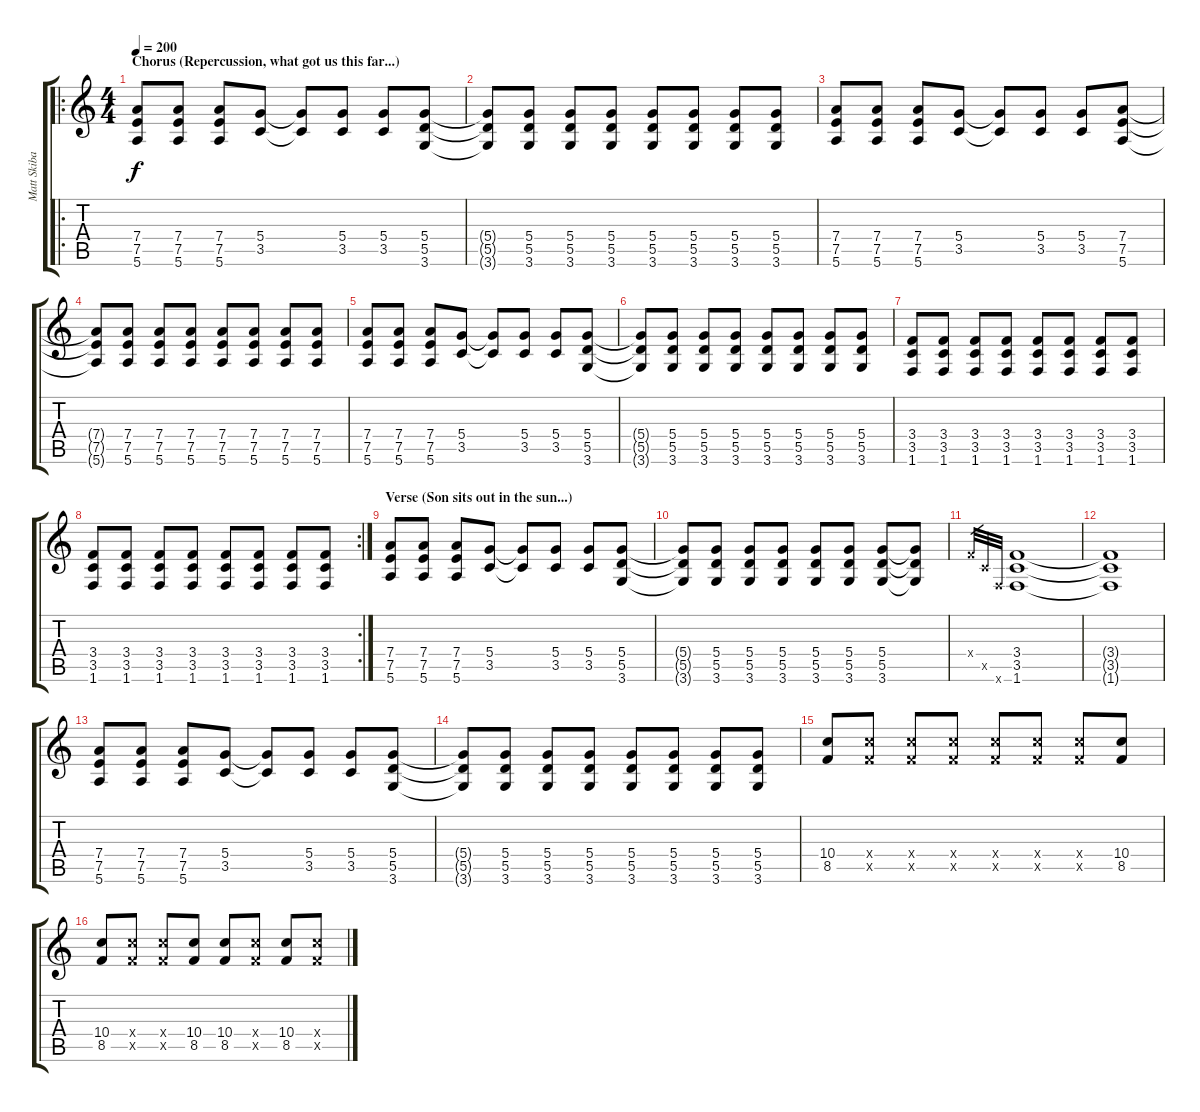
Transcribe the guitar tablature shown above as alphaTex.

\track ("Matt Skiba" "Matt Skiba") {instrument distortionguitar}
\staff {score tabs}
\tuning (E4 B3 G3 D3 A2 E2) {hide}
\ro
\ts (4 4)
\section ("" "Chorus (Repercussion, what got us this far...)")
\tempo 200
\clef g2
\ks c
(7.4 7.5 5.6).8{dy f} (7.4 7.5 5.6).8 (7.4 7.5 5.6).8 (5.4 3.5).8 (5.4{t} 3.5{t}).8 (5.4 3.5).8 (5.4 3.5).8 (5.4 5.5 3.6).8 |
(5.4{t} 5.5{t} 3.6{t}).8 (5.4 5.5 3.6).8 (5.4 5.5 3.6).8 (5.4 5.5 3.6).8 (5.4 5.5 3.6).8 (5.4 5.5 3.6).8 (5.4 5.5 3.6).8 (5.4 5.5 3.6).8 |
(7.4 7.5 5.6).8 (7.4 7.5 5.6).8 (7.4 7.5 5.6).8 (5.4 3.5).8 (5.4{t} 3.5{t}).8 (5.4 3.5).8 (5.4 3.5).8 (7.4 7.5 5.6).8 |
(7.4{t} 7.5{t} 5.6{t}).8 (7.4 7.5 5.6).8 (7.4 7.5 5.6).8 (7.4 7.5 5.6).8 (7.4 7.5 5.6).8 (7.4 7.5 5.6).8 (7.4 7.5 5.6).8 (7.4 7.5 5.6).8 |
(7.4 7.5 5.6).8 (7.4 7.5 5.6).8 (7.4 7.5 5.6).8 (5.4 3.5).8 (5.4{t} 3.5{t}).8 (5.4 3.5).8 (5.4 3.5).8 (5.4 5.5 3.6).8 |
(5.4{t} 5.5{t} 3.6{t}).8 (5.4 5.5 3.6).8 (5.4 5.5 3.6).8 (5.4 5.5 3.6).8 (5.4 5.5 3.6).8 (5.4 5.5 3.6).8 (5.4 5.5 3.6).8 (5.4 5.5 3.6).8 |
(3.4 3.5 1.6).8 (3.4 3.5 1.6).8 (3.4 3.5 1.6).8 (3.4 3.5 1.6).8 (3.4 3.5 1.6).8 (3.4 3.5 1.6).8 (3.4 3.5 1.6).8 (3.4 3.5 1.6).8 |
\rc 2
(3.4 3.5 1.6).8 (3.4 3.5 1.6).8 (3.4 3.5 1.6).8 (3.4 3.5 1.6).8 (3.4 3.5 1.6).8 (3.4 3.5 1.6).8 (3.4 3.5 1.6).8 (3.4 3.5 1.6).8 |
\section ("" "Verse (Son sits out in the sun...)")
(7.4 7.5 5.6).8 (7.4 7.5 5.6).8 (7.4 7.5 5.6).8 (5.4 3.5).8 (5.4{t} 3.5{t}).8 (5.4 3.5).8 (5.4 3.5).8 (5.4 5.5 3.6).8 |
(5.4{t} 5.5{t} 3.6{t}).8 (5.4 5.5 3.6).8 (5.4 5.5 3.6).8 (5.4 5.5 3.6).8 (5.4 5.5 3.6).8 (5.4 5.5 3.6).8 (5.4 5.5 3.6).8 (5.4{t} 5.5{t} 3.6{t}).8 |
3.4{x}.32{gr} 3.5{x}.32{gr} 1.6{x}.32{gr} (3.4 3.5 1.6).1 |
(3.4{t} 3.5{t} 1.6{t}).1 |
(7.4 7.5 5.6).8 (7.4 7.5 5.6).8 (7.4 7.5 5.6).8 (5.4 3.5).8 (5.4{t} 3.5{t}).8 (5.4 3.5).8 (5.4 3.5).8 (5.4 5.5 3.6).8 |
(5.4{t} 5.5{t} 3.6{t}).8 (5.4 5.5 3.6).8 (5.4 5.5 3.6).8 (5.4 5.5 3.6).8 (5.4 5.5 3.6).8 (5.4 5.5 3.6).8 (5.4 5.5 3.6).8 (5.4 5.5 3.6).8 |
(10.4 8.5).8 (10.4{x} 8.5{x}).8 (10.4{x} 8.5{x}).8 (10.4{x} 8.5{x}).8 (10.4{x} 8.5{x}).8 (10.4{x} 8.5{x}).8 (10.4{x} 8.5{x}).8 (10.4 8.5).8 |
(10.4 8.5).8 (10.4{x} 8.5{x}).8 (10.4{x} 8.5{x}).8 (10.4 8.5).8 (10.4 8.5).8 (10.4{x} 8.5{x}).8 (10.4 8.5).8 (10.4{x} 8.5{x}).8
